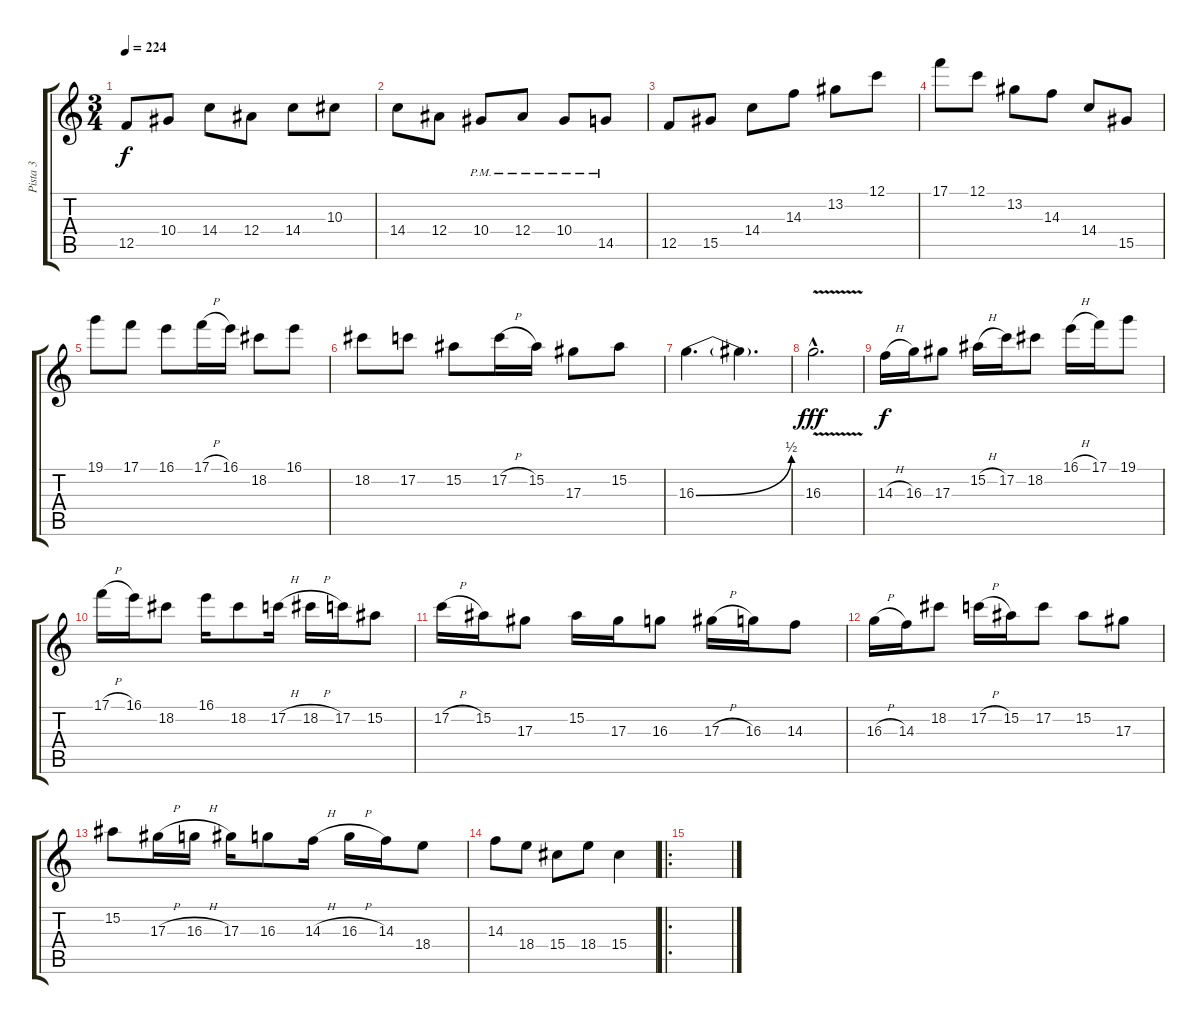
\track ("Pista 3" "Pista 3") {instrument distortionguitar}
\staff {score tabs}
\tuning (C4 G3 Eb3 Bb2 F2 C2) {hide}
\ts (3 4)
\tempo 224
\clef g2
\ks c
12.5.8{dy f} 10.4.8 14.4.8 12.4.8 14.4.8 10.3.8 |
14.4.8 12.4.8 10.4{pm}.8 12.4{pm}.8 10.4{pm}.8 14.5{pm}.8 |
12.5.8 15.5.8 14.4.8 14.3.8 13.2.8 12.1.8 |
17.1.8 12.1.8 13.2.8 14.3.8 14.4.8 15.5.8 |
19.1.8 17.1.8 16.1.8 17.1{h}.16 16.1.16 18.2.8 16.1.8 |
18.2.8 17.2.8 15.2.8 17.2{h}.16 15.2.16 17.3.8 15.2.8 |
16.3{be (bend 0 0 60 2)}.4{d} 16.3{t}.4{d} |
16.3{v hac}.2{d dy fff} |
14.3{h}.16{dy f} 16.3.16 17.3.8 15.2{h}.16 17.2.16 18.2.8 16.1{h}.16 17.1.16 19.1.8 |
17.1{h}.16 16.1.16 18.2.8 16.1.16 18.2.8 17.2{h}.16 18.2{h}.16 17.2.16 15.2.8 |
17.2{h}.16 15.2.16 17.3.8 15.2.16 17.3.16 16.3.8 17.3{h}.16 16.3.16 14.3.8 |
16.3{h}.16 14.3.16 18.2.8 17.2{h}.16 15.2.16 17.2.8 15.2.8 17.3.8 |
15.2.8 17.3{h}.16 16.3{h}.16 17.3.16 16.3.8 14.3{h}.16 16.3{h}.16 14.3.16 18.4.8 |
14.3.8 18.4.8 15.4.8 18.4.8 15.4.4 |
\ro
